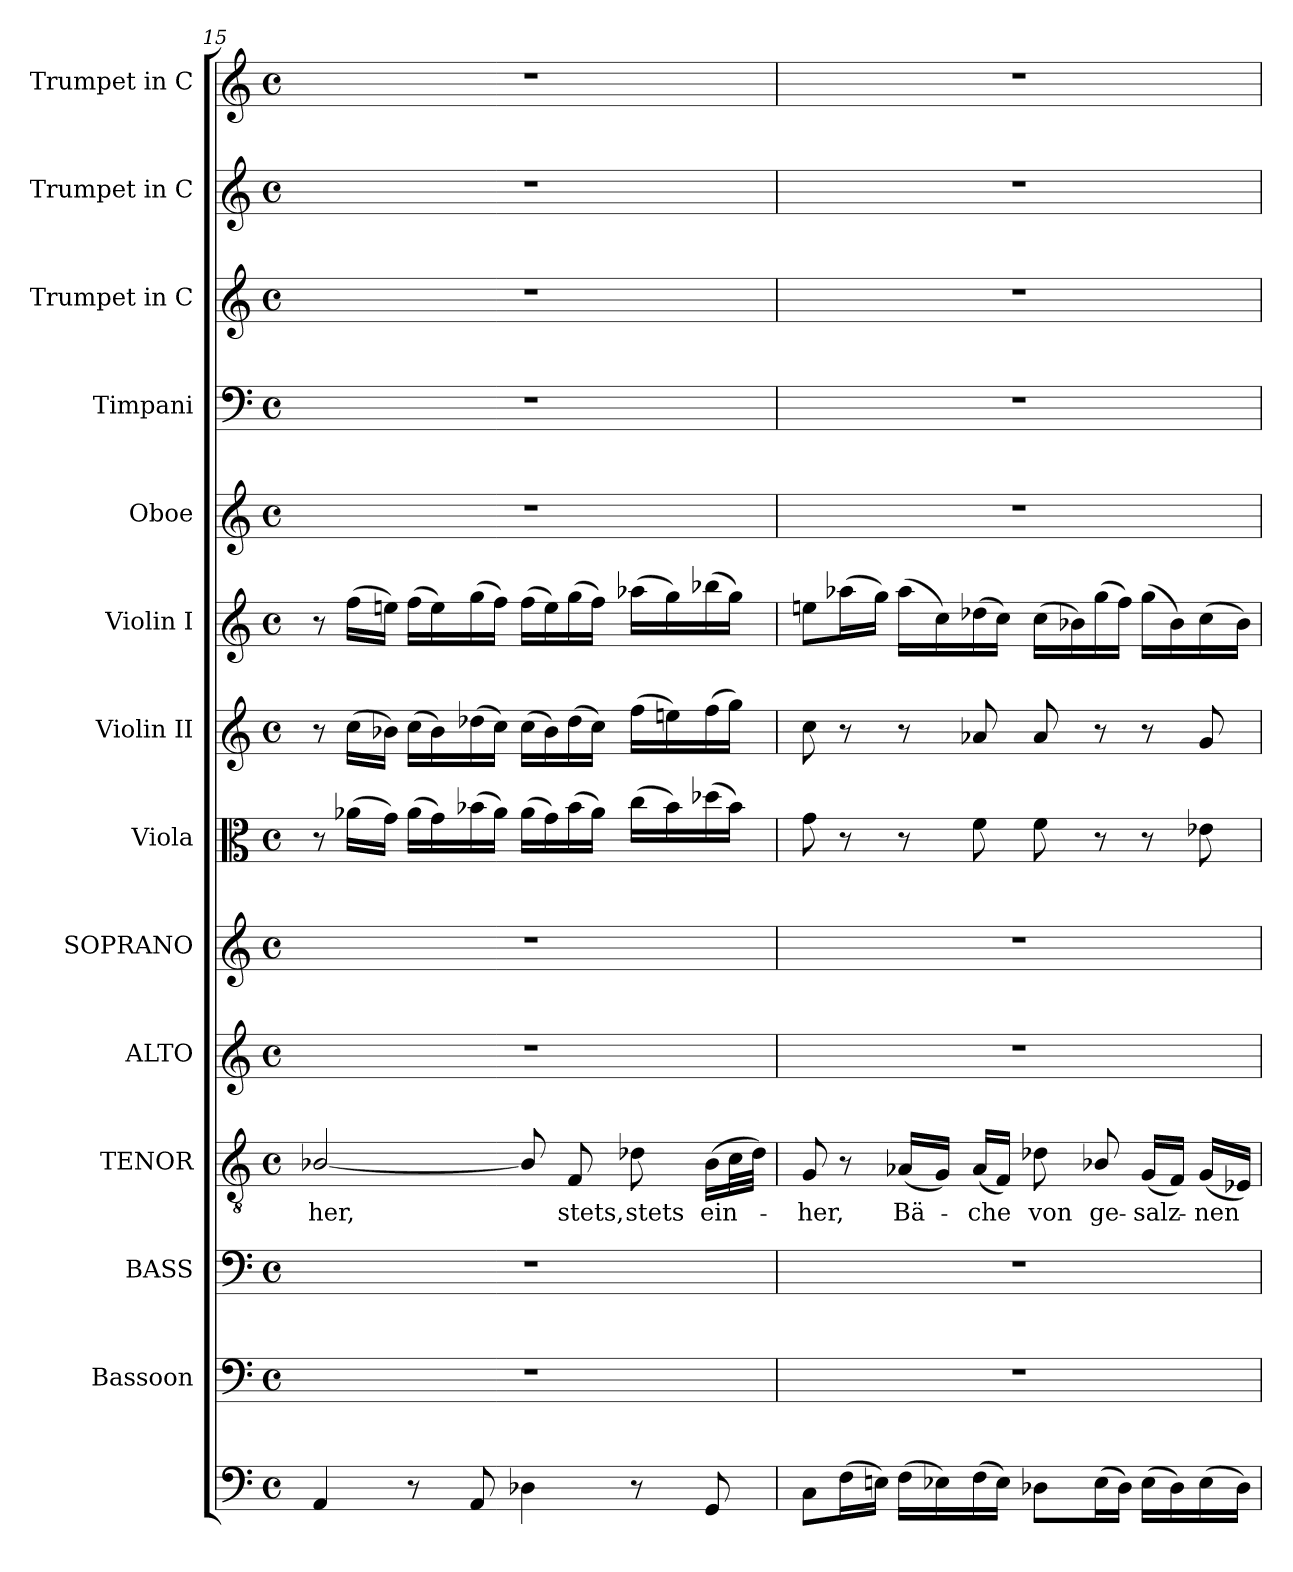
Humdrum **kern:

**kern	**kern	**kern	**kern	**text	**kern	**kern	**kern	**kern	**kern	**kern	**kern	**kern	**kern	**kern
*part14	*part13	*part12	*part11	*part11	*part10	*part9	*part8	*part7	*part6	*part5	*part4	*part3	*part2	*part1
*staff14	*staff13	*staff12	*staff11	*staff11	*staff10	*staff9	*staff8	*staff7	*staff6	*staff5	*staff4	*staff3	*staff2	*staff1
*	*I"Bassoon	*I"BASS	*I"TENOR	*	*I"ALTO	*I"SOPRANO	*I"Viola	*I"Violin II	*I"Violin I	*I"Oboe	*I"Timpani	*I"Trumpet in C	*I"Trumpet in C	*I"Trumpet in C
*	*	*	*	*	*I'Alto	*I'Soprano	*I'Viola	*I'Violin II	*I'Violin I	*I'Oboe	*I'Timp.	*	*	*
*clefF4	*clefF4	*clefF4	*clefGv2	*	*clefG2	*clefG2	*clefC3	*clefG2	*clefG2	*clefG2	*clefF4	*clefG2	*clefG2	*clefG2
*	*	*	*ITrd7c12	*	*	*	*	*	*	*	*	*	*	*
*k[]	*k[]	*k[]	*k[]	*	*k[]	*k[]	*k[]	*k[]	*k[]	*k[]	*k[]	*k[]	*k[]	*k[]
*C:	*C:	*C:	*C:	*	*C:	*C:	*C:	*C:	*C:	*C:	*C:	*C:	*C:	*C:
*M4/4	*M4/4	*M4/4	*M4/4	*	*M4/4	*M4/4	*M4/4	*M4/4	*M4/4	*M4/4	*M4/4	*M4/4	*M4/4	*M4/4
*met(c)	*met(c)	*met(c)	*met(c)	*	*met(c)	*met(c)	*met(c)	*met(c)	*met(c)	*met(c)	*met(c)	*met(c)	*met(c)	*met(c)
=15	=15	=15	=15	=15	=15	=15	=15	=15	=15	=15	=15	=15	=15	=15
!	!	!	!	!LO:LY:b:color=#000000	!	!	!	!	!	!	!	!	!	!
4AAi/	1r	1r	[2BB-i/	-her,	1r	1r	8r	8r	8r	1r	1r	1r	1r	1r
.	.	.	.	.	.	.	(16a-Xi\LL	(16cci\LL	(16ffi\LL	.	.	.	.	.
.	.	.	.	.	.	.	16gi\JJ)	16b-i\JJ)	16eeni\JJ)	.	.	.	.	.
8r	.	.	.	.	.	.	(16a-i\LL	(16cci\LL	(16ffi\LL	.	.	.	.	.
.	.	.	.	.	.	.	16gi\)	16b-i\)	16eei\)	.	.	.	.	.
8AAi/	.	.	.	.	.	.	(16b-i\	(16dd-Xi\	(16ggi\	.	.	.	.	.
.	.	.	.	.	.	.	16a-i\JJ)	16cci\JJ)	16ffi\JJ)	.	.	.	.	.
4D-Xi\	.	.	8BB-i/]	.	.	.	(16a-i\LL	(16cci\LL	(16ffi\LL	.	.	.	.	.
.	.	.	.	.	.	.	16gi\)	16b-i\)	16eei\)	.	.	.	.	.
!	!	!	!	!LO:LY:b:color=#000000	!	!	!	!	!	!	!	!	!	!
.	.	.	8FFi/	stets,	.	.	(16b-i\	(16dd-i\	(16ggi\	.	.	.	.	.
.	.	.	.	.	.	.	16a-i\JJ)	16cci\JJ)	16ffi\JJ)	.	.	.	.	.
!	!	!	!	!LO:LY:b:color=#000000	!	!	!	!	!	!	!	!	!	!
8r	.	.	8D-Xi\	stets	.	.	(16cci\LL	(16ffi\LL	(16aa-Xi\LL	.	.	.	.	.
.	.	.	.	.	.	.	16b-i\)	16eeni\)	16ggi\)	.	.	.	.	.
!	!	!	!	!LO:LY:b:color=#000000	!	!	!	!	!	!	!	!	!	!
8GGi/	.	.	(16BB-i\LL	ein-	.	.	(16dd-Xi\	(16ffi\	(16bb-i\	.	.	.	.	.
.	.	.	32Ci\L	.	.	.	16b-i\JJ)	16ggi\JJ)	16ggi\JJ)	.	.	.	.	.
.	.	.	32D-i\JJJ)	.	.	.	.	.	.	.	.	.	.	.
=16	=16	=16	=16	=16	=16	=16	=16	=16	=16	=16	=16	=16	=16	=16
!	!	!	!	!LO:LY:b:color=#000000	!	!	!	!	!	!	!	!	!	!
8Ci\L	1r	1r	8GGi/	-her,	1r	1r	8gi\	8cci\	8eeni\L	1r	1r	1r	1r	1r
(16Fi\L	.	.	8r	.	.	.	8r	8r	(16aa-Xi\L	.	.	.	.	.
16Eni\JJ)	.	.	.	.	.	.	.	.	16ggi\JJ)	.	.	.	.	.
!	!	!	!	!LO:LY:b:color=#000000	!	!	!	!	!	!	!	!	!	!
(16Fi\LL	.	.	(16AA-Xi/LL	Bä-	.	.	8r	8r	(16aa-i\LL	.	.	.	.	.
16E-Xi\)	.	.	16GGi/JJ)	.	.	.	.	.	16cci\)	.	.	.	.	.
!	!	!	!	!LO:LY:b:color=#000000	!	!	!	!	!	!	!	!	!	!
(16Fi\	.	.	(16AA-i/LL	-che	.	.	8fi\	8a-Xi/	(16dd-Xi\	.	.	.	.	.
16E-i\JJ)	.	.	16FFi/JJ)	.	.	.	.	.	16cci\JJ)	.	.	.	.	.
!	!	!	!	!LO:LY:b:color=#000000	!	!	!	!	!	!	!	!	!	!
8D-Xi\L	.	.	8D-Xi\	von	.	.	8fi\	8a-i/	(16cci\LL	.	.	.	.	.
.	.	.	.	.	.	.	.	.	16b-i\)	.	.	.	.	.
!	!	!	!	!LO:LY:b:color=#000000	!	!	!	!	!	!	!	!	!	!
(16E-i\L	.	.	8BB-i/	ge-	.	.	8r	8r	(16ggi\	.	.	.	.	.
16D-i\JJ)	.	.	.	.	.	.	.	.	16ffi\JJ)	.	.	.	.	.
!	!	!	!	!LO:LY:b:color=#000000	!	!	!	!	!	!	!	!	!	!
(16E-i\LL	.	.	(16GGi/LL	-salz-	.	.	8r	8r	(16ggi\LL	.	.	.	.	.
16D-i\)	.	.	16FFi/JJ)	.	.	.	.	.	16b-i\)	.	.	.	.	.
!	!	!	!	!LO:LY:b:color=#000000	!	!	!	!	!	!	!	!	!	!
(16E-i\	.	.	(16GGi/LL	-nen	.	.	8e-i\	8gi/	(16cci\	.	.	.	.	.
16D-i\JJ)	.	.	16EE-i/JJ)	.	.	.	.	.	16b-i\JJ)	.	.	.	.	.
=	=	=	=	=	=	=	=	=	=	=	=	=	=	=
*-	*-	*-	*-	*-	*-	*-	*-	*-	*-	*-	*-	*-	*-	*-
